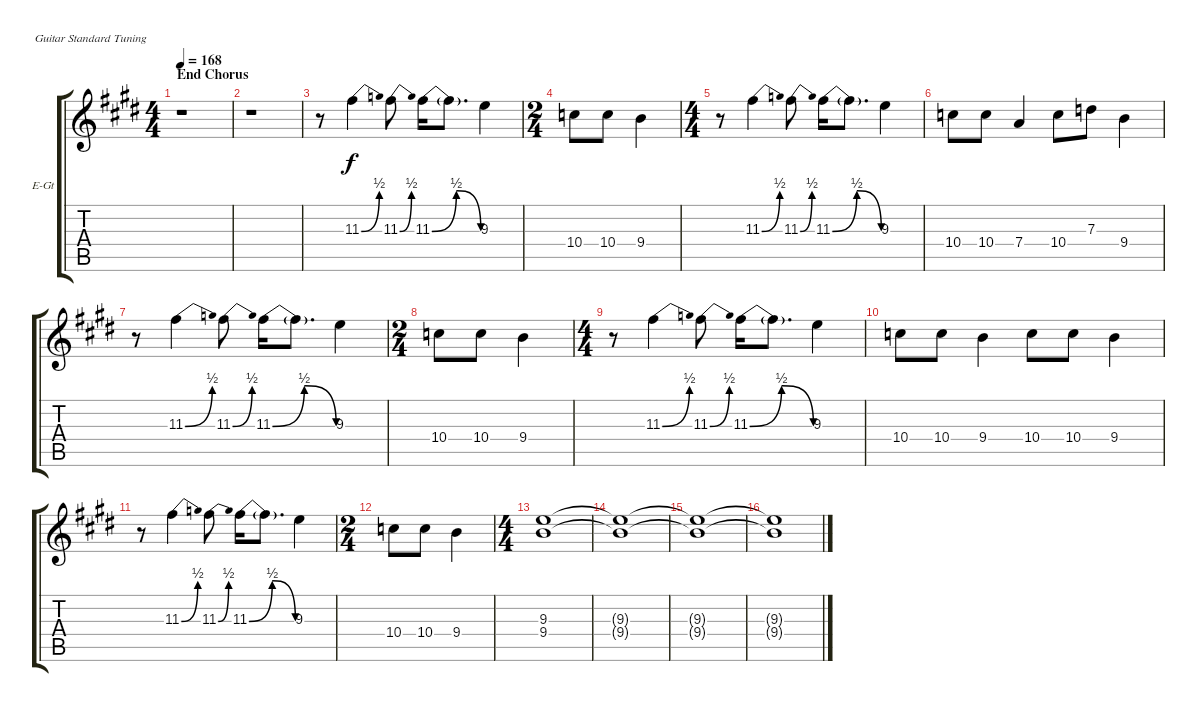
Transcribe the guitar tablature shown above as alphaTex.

\bracketExtendMode groupsimilarinstruments
\firstSystemTrackNameOrientation horizontal
\otherSystemsTrackNameOrientation horizontal
\track ("Guitar IV" "E-Gt") {instrument overdrivenguitar}
\staff {score tabs}
\tuning (E4 B3 G3 D3 A2 E2)
\ts (4 4)
\section ("" "End Chorus")
\tempo 168
\clef g2
\scale
1.07818
\ks e
r.1{dy f} |
\scale
0.921816 r.1 |
\scale
1.07818 r.8 11.3{be (bend 0 0 15 2)}.4 11.3{be (bend 0 0 16.2 2)}.8 11.3{be (bendrelease 0 0 10.799999999999999 2 20.4 2 30 0)}.16 11.3{t}.8{d} 9.3.4 |
\ts (2 4)
\scale
0.921816 10.4.8 10.4.8 9.4.4 |
\ts (4 4)
\scale
1.10845 r.8 11.3{be (bend 0 0 15 2)}.4 11.3{be (bend 0 0 16.2 2)}.8 11.3{be (bendrelease 0 0 10.799999999999999 2 20.4 2 30 0)}.16 11.3{t}.8{d} 9.3.4 |
\scale
0.891551 10.4.8 10.4.8 7.4.4 10.4.8 7.3.8 9.4.4 |
\scale
1.07818 r.8 11.3{be (bend 0 0 15 2)}.4 11.3{be (bend 0 0 16.2 2)}.8 11.3{be (bendrelease 0 0 10.799999999999999 2 20.4 2 30 0)}.16 11.3{t}.8{d} 9.3.4 |
\ts (2 4)
\scale
0.921816 10.4.8 10.4.8 9.4.4 |
\ts (4 4)
\scale
1.10845 r.8 11.3{be (bend 0 0 15 2)}.4 11.3{be (bend 0 0 16.2 2)}.8 11.3{be (bendrelease 0 0 10.799999999999999 2 20.4 2 30 0)}.16 11.3{t}.8{d} 9.3.4 |
\scale
0.891551 10.4.8 10.4.8 9.4.4 10.4.8 10.4.8 9.4.4 |
\scale
1.07818 r.8 11.3{be (bend 0 0 15 2)}.4 11.3{be (bend 0 0 16.2 2)}.8 11.3{be (bendrelease 0 0 10.799999999999999 2 20.4 2 30 0)}.16 11.3{t}.8{d} 9.3.4 |
\ts (2 4)
\scale
0.921816 10.4.8 10.4.8 9.4.4 |
\ts (4 4)
\scale
1.10845 (9.4 9.3).1 |
\scale
0.891551 (9.4{t} 9.3{t}).1 |
\scale
1.07818 (9.4{t} 9.3{t}).1 |
\scale
0.921816 (9.4{t} 9.3{t}).1
